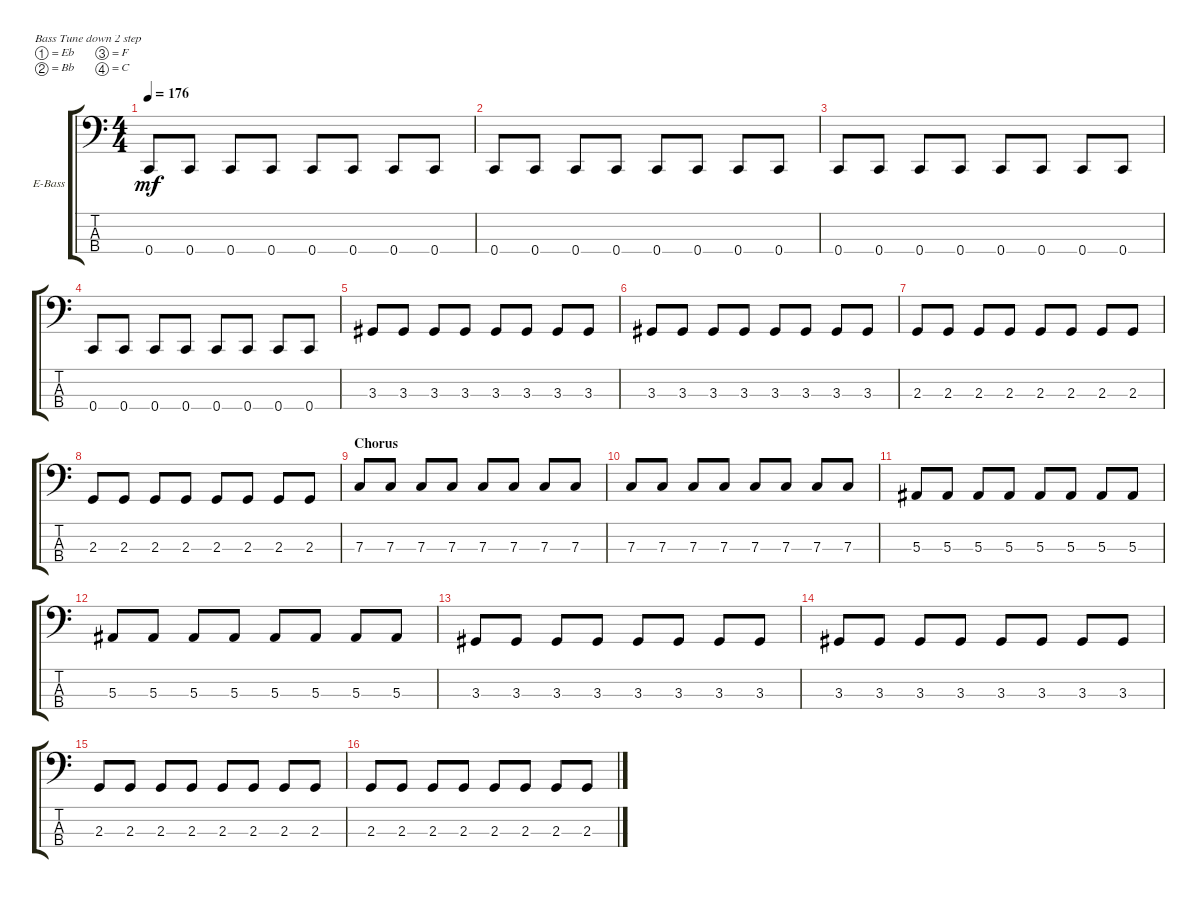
\bracketExtendMode groupsimilarinstruments
\firstSystemTrackNameOrientation horizontal
\otherSystemsTrackNameOrientation horizontal
\track ("Bass" "E-Bass") {instrument electricbassfinger}
\staff {score tabs}
\tuning (Eb2 Bb1 F1 C1)
\ts (4 4)
\tempo 176
\clef f4
\ks c
0.4.8{dy mf} 0.4.8 0.4.8 0.4.8 0.4.8 0.4.8 0.4.8 0.4.8 |
0.4.8 0.4.8 0.4.8 0.4.8 0.4.8 0.4.8 0.4.8 0.4.8 |
0.4.8 0.4.8 0.4.8 0.4.8 0.4.8 0.4.8 0.4.8 0.4.8 |
0.4.8 0.4.8 0.4.8 0.4.8 0.4.8 0.4.8 0.4.8 0.4.8 |
3.3.8 3.3.8 3.3.8 3.3.8 3.3.8 3.3.8 3.3.8 3.3.8 |
3.3.8 3.3.8 3.3.8 3.3.8 3.3.8 3.3.8 3.3.8 3.3.8 |
2.3.8 2.3.8 2.3.8 2.3.8 2.3.8 2.3.8 2.3.8 2.3.8 |
2.3.8 2.3.8 2.3.8 2.3.8 2.3.8 2.3.8 2.3.8 2.3.8 |
\section ("" "Chorus")
7.3.8 7.3.8 7.3.8 7.3.8 7.3.8 7.3.8 7.3.8 7.3.8 |
7.3.8 7.3.8 7.3.8 7.3.8 7.3.8 7.3.8 7.3.8 7.3.8 |
5.3.8 5.3.8 5.3.8 5.3.8 5.3.8 5.3.8 5.3.8 5.3.8 |
5.3.8 5.3.8 5.3.8 5.3.8 5.3.8 5.3.8 5.3.8 5.3.8 |
3.3.8 3.3.8 3.3.8 3.3.8 3.3.8 3.3.8 3.3.8 3.3.8 |
3.3.8 3.3.8 3.3.8 3.3.8 3.3.8 3.3.8 3.3.8 3.3.8 |
2.3.8 2.3.8 2.3.8 2.3.8 2.3.8 2.3.8 2.3.8 2.3.8 |
2.3.8 2.3.8 2.3.8 2.3.8 2.3.8 2.3.8 2.3.8 2.3.8
